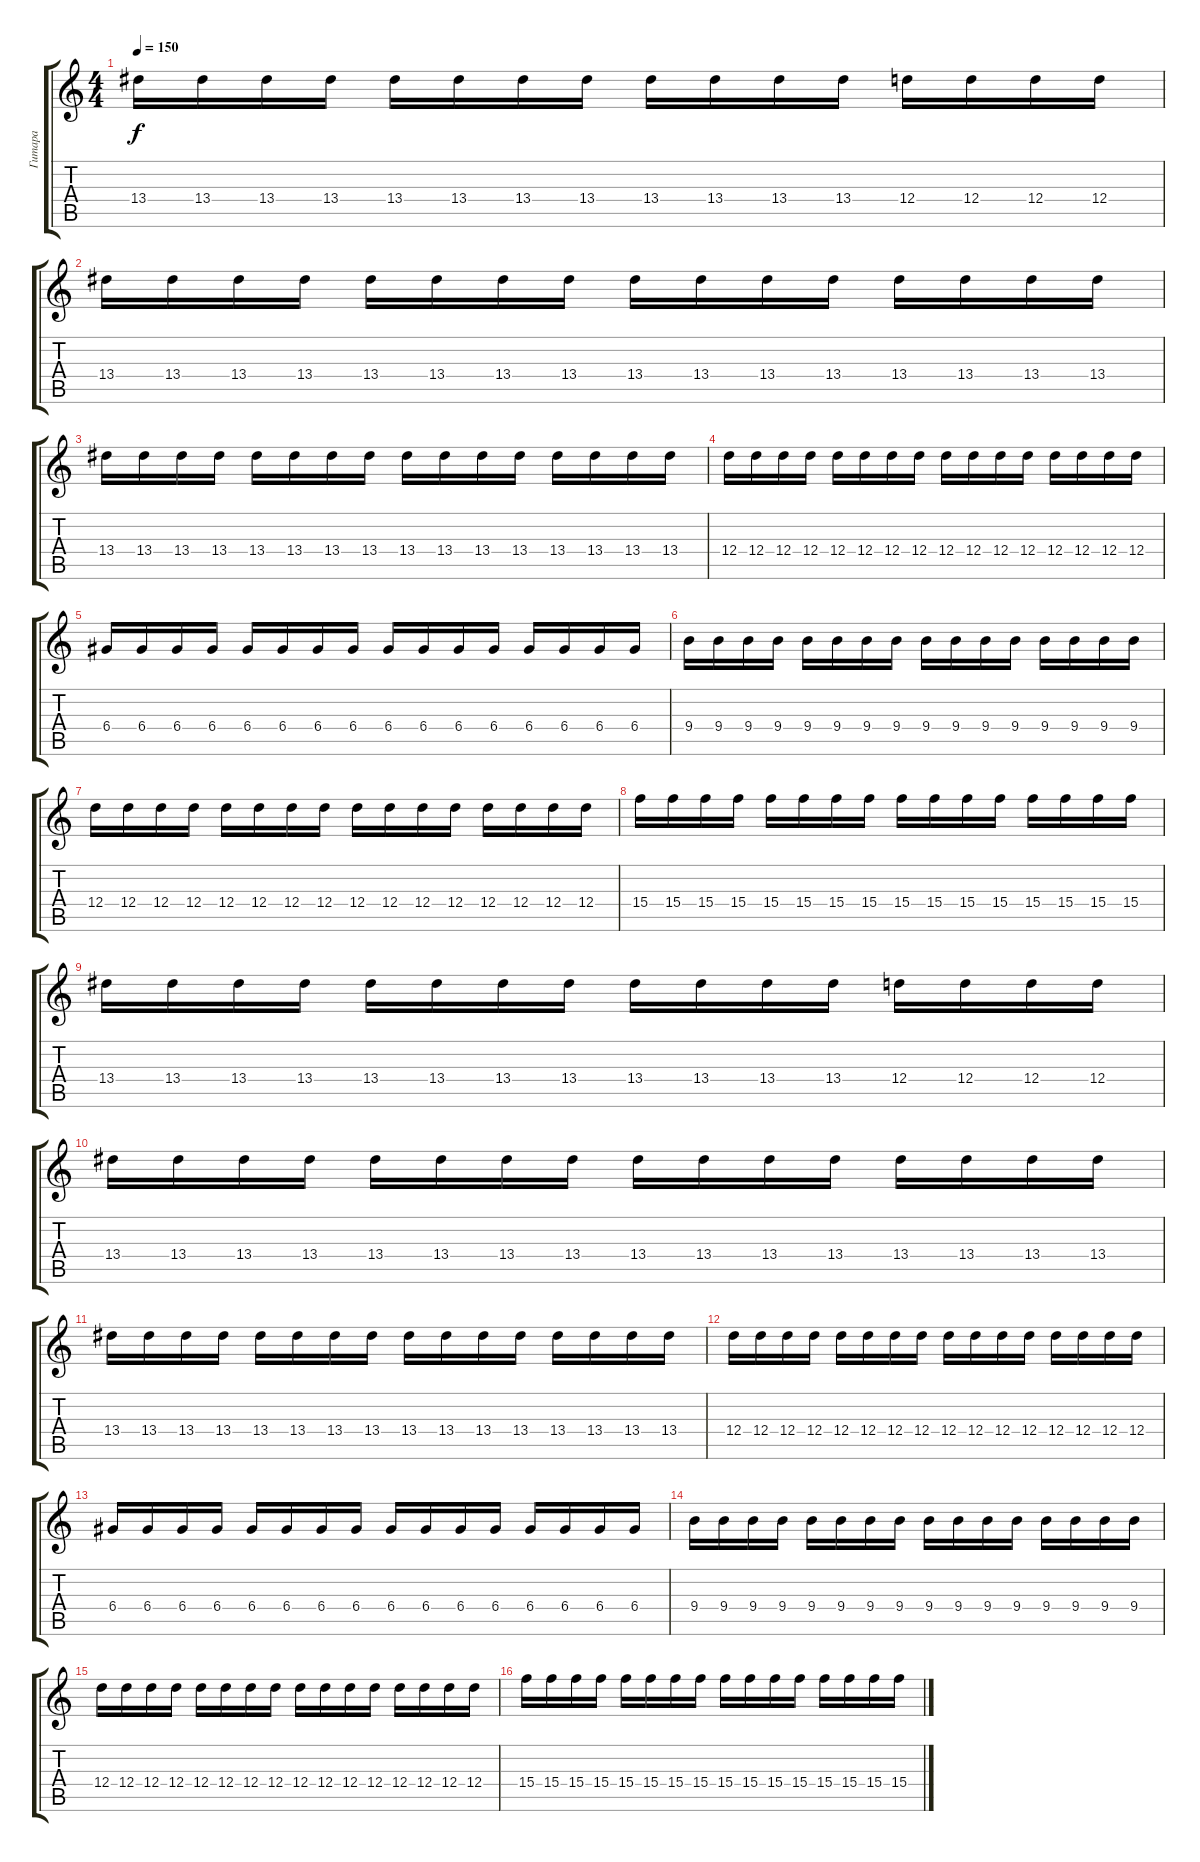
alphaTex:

\track ("Гитара" "Гитара") {instrument distortionguitar}
\staff {score tabs}
\tuning (E4 B3 G3 D3 A2 E2) {hide}
\ts (4 4)
\tempo 150
\clef g2
\ks c
13.4.16{dy f} 13.4.16 13.4.16 13.4.16 13.4.16 13.4.16 13.4.16 13.4.16 13.4.16 13.4.16 13.4.16 13.4.16 12.4.16 12.4.16 12.4.16 12.4.16 |
13.4.16 13.4.16 13.4.16 13.4.16 13.4.16 13.4.16 13.4.16 13.4.16 13.4.16 13.4.16 13.4.16 13.4.16 13.4.16 13.4.16 13.4.16 13.4.16 |
13.4.16 13.4.16 13.4.16 13.4.16 13.4.16 13.4.16 13.4.16 13.4.16 13.4.16 13.4.16 13.4.16 13.4.16 13.4.16 13.4.16 13.4.16 13.4.16 |
12.4.16 12.4.16 12.4.16 12.4.16 12.4.16 12.4.16 12.4.16 12.4.16 12.4.16 12.4.16 12.4.16 12.4.16 12.4.16 12.4.16 12.4.16 12.4.16 |
6.4.16 6.4.16 6.4.16 6.4.16 6.4.16 6.4.16 6.4.16 6.4.16 6.4.16 6.4.16 6.4.16 6.4.16 6.4.16 6.4.16 6.4.16 6.4.16 |
9.4.16 9.4.16 9.4.16 9.4.16 9.4.16 9.4.16 9.4.16 9.4.16 9.4.16 9.4.16 9.4.16 9.4.16 9.4.16 9.4.16 9.4.16 9.4.16 |
12.4.16 12.4.16 12.4.16 12.4.16 12.4.16 12.4.16 12.4.16 12.4.16 12.4.16 12.4.16 12.4.16 12.4.16 12.4.16 12.4.16 12.4.16 12.4.16 |
15.4.16 15.4.16 15.4.16 15.4.16 15.4.16 15.4.16 15.4.16 15.4.16 15.4.16 15.4.16 15.4.16 15.4.16 15.4.16 15.4.16 15.4.16 15.4.16 |
13.4.16 13.4.16 13.4.16 13.4.16 13.4.16 13.4.16 13.4.16 13.4.16 13.4.16 13.4.16 13.4.16 13.4.16 12.4.16 12.4.16 12.4.16 12.4.16 |
13.4.16 13.4.16 13.4.16 13.4.16 13.4.16 13.4.16 13.4.16 13.4.16 13.4.16 13.4.16 13.4.16 13.4.16 13.4.16 13.4.16 13.4.16 13.4.16 |
13.4.16 13.4.16 13.4.16 13.4.16 13.4.16 13.4.16 13.4.16 13.4.16 13.4.16 13.4.16 13.4.16 13.4.16 13.4.16 13.4.16 13.4.16 13.4.16 |
12.4.16 12.4.16 12.4.16 12.4.16 12.4.16 12.4.16 12.4.16 12.4.16 12.4.16 12.4.16 12.4.16 12.4.16 12.4.16 12.4.16 12.4.16 12.4.16 |
6.4.16 6.4.16 6.4.16 6.4.16 6.4.16 6.4.16 6.4.16 6.4.16 6.4.16 6.4.16 6.4.16 6.4.16 6.4.16 6.4.16 6.4.16 6.4.16 |
9.4.16 9.4.16 9.4.16 9.4.16 9.4.16 9.4.16 9.4.16 9.4.16 9.4.16 9.4.16 9.4.16 9.4.16 9.4.16 9.4.16 9.4.16 9.4.16 |
12.4.16 12.4.16 12.4.16 12.4.16 12.4.16 12.4.16 12.4.16 12.4.16 12.4.16 12.4.16 12.4.16 12.4.16 12.4.16 12.4.16 12.4.16 12.4.16 |
15.4.16 15.4.16 15.4.16 15.4.16 15.4.16 15.4.16 15.4.16 15.4.16 15.4.16 15.4.16 15.4.16 15.4.16 15.4.16 15.4.16 15.4.16 15.4.16
